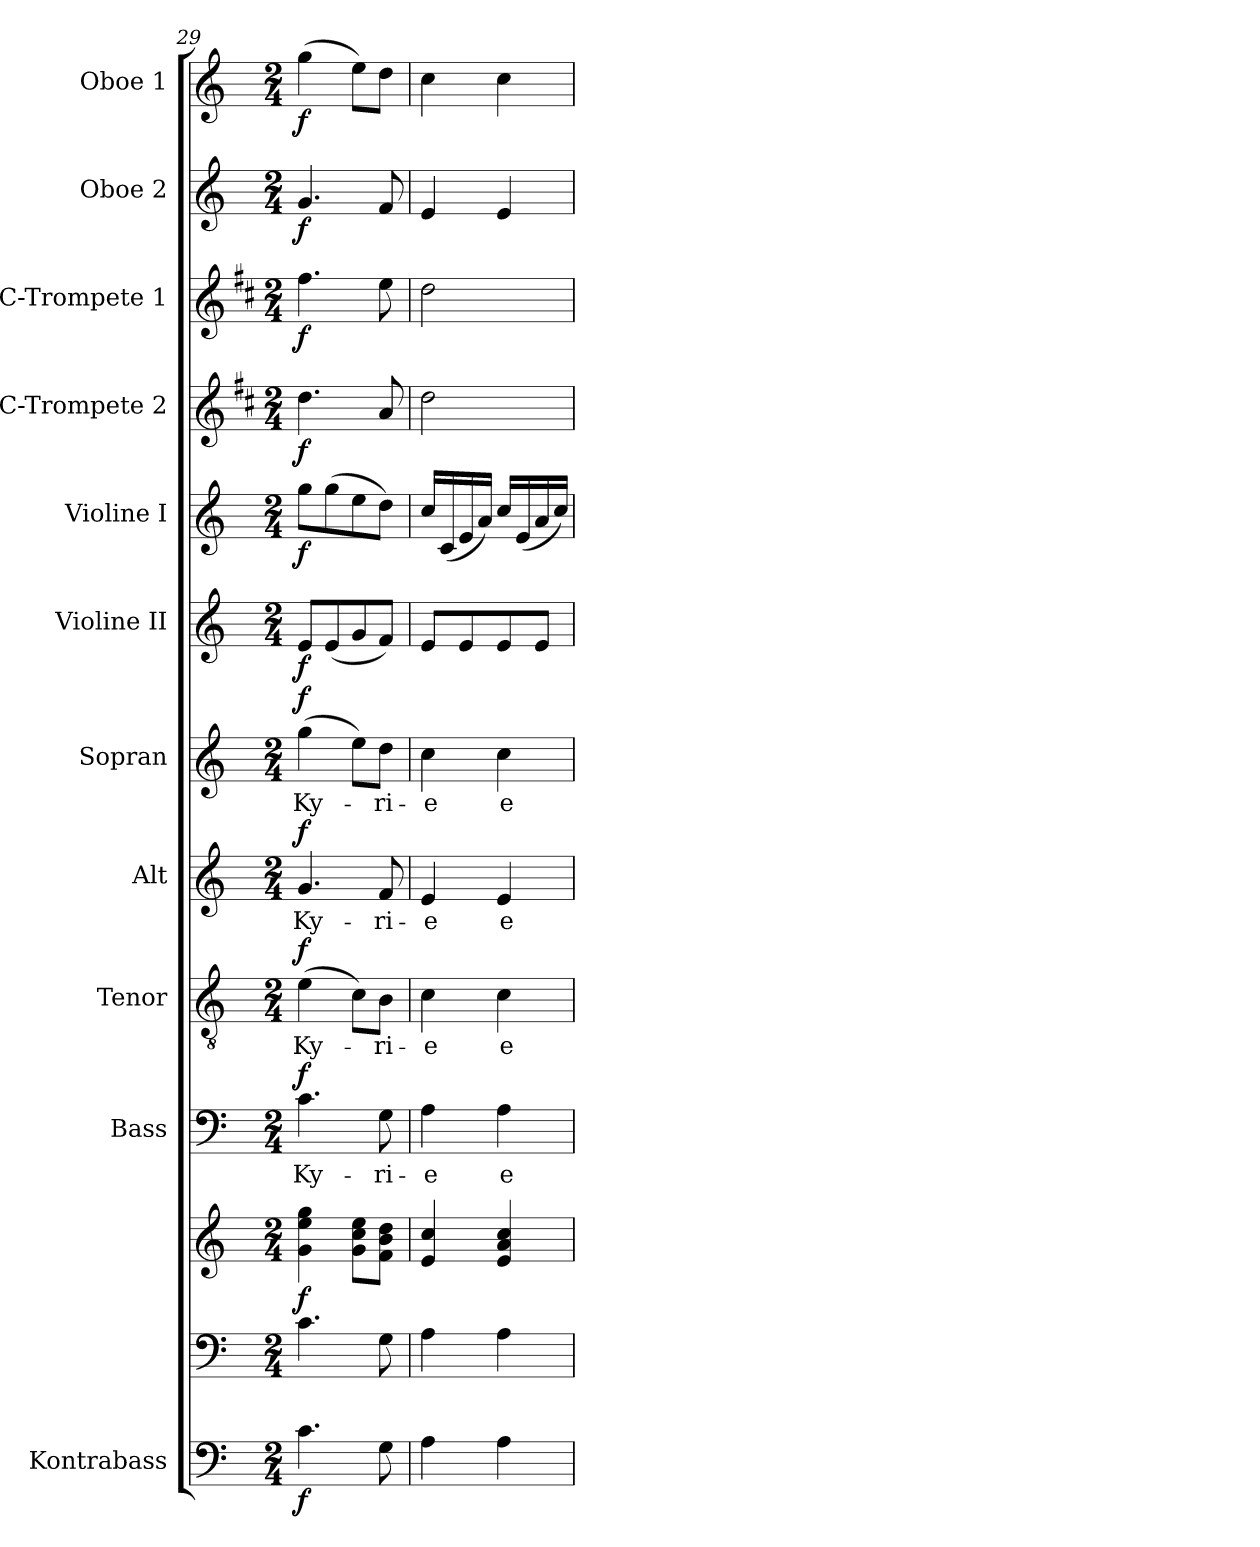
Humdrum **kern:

**kern	**dynam	**kern	**kern	**dynam	**kern	**text	**dynam	**kern	**text	**dynam	**kern	**text	**dynam	**kern	**text	**dynam	**kern	**dynam	**kern	**dynam	**kern	**dynam	**kern	**dynam	**kern	**dynam	**kern	**dynam
*part12	*part12	*part11	*part11	*part11	*part10	*part10	*part10	*part9	*part9	*part9	*part8	*part8	*part8	*part7	*part7	*part7	*part6	*part6	*part5	*part5	*part4	*part4	*part3	*part3	*part2	*part2	*part1	*part1
*staff13	*staff13	*staff12	*staff11	*staff11/12	*staff10	*staff10	*staff10	*staff9	*staff9	*staff9	*staff8	*staff8	*staff8	*staff7	*staff7	*staff7	*staff6	*staff6	*staff5	*staff5	*staff4	*staff4	*staff3	*staff3	*staff2	*staff2	*staff1	*staff1
*I"Kontrabass	*	*	*	*	*I"Bass	*	*	*I"Tenor	*	*	*I"Alt	*	*	*I"Sopran	*	*	*I"Violine II	*	*I"Violine I	*	*I"C-Trompete 2	*	*I"C-Trompete 1	*	*I"Oboe 2	*	*I"Oboe 1	*
*I'Kb.	*	*	*	*	*I'B.	*	*	*I'T.	*	*	*I'A.	*	*	*I'S.	*	*	*I'Vl. II	*	*I'Vl. I	*	*I'C Trp. 2	*	*I'C Trp. 1	*	*I'Ob. 2	*	*I'Ob. 1	*
*clefF4	*	*clefF4	*clefG2	*	*clefF4	*	*	*clefGv2	*	*	*clefG2	*	*	*clefG2	*	*	*clefG2	*	*clefG2	*	*clefG2	*	*clefG2	*	*clefG2	*	*clefG2	*
*ITrd7c12	*	*	*	*	*	*	*	*	*	*	*	*	*	*	*	*	*	*	*	*	*ITrd1c2	*	*ITrd1c2	*	*	*	*	*
*k[]	*	*k[]	*k[]	*	*k[]	*	*	*k[]	*	*	*k[]	*	*	*k[]	*	*	*k[]	*	*k[]	*	*k[]	*	*k[]	*	*k[]	*	*k[]	*
*C:	*	*C:	*C:	*	*C:	*	*	*C:	*	*	*C:	*	*	*C:	*	*	*C:	*	*C:	*	*C:	*	*C:	*	*C:	*	*C:	*
*M2/4	*	*M2/4	*M2/4	*	*M2/4	*	*	*M2/4	*	*	*M2/4	*	*	*M2/4	*	*	*M2/4	*	*M2/4	*	*M2/4	*	*M2/4	*	*M2/4	*	*M2/4	*
=29	=29	=29	=29	=29	=29	=29	=29	=29	=29	=29	=29	=29	=29	=29	=29	=29	=29	=29	=29	=29	=29	=29	=29	=29	=29	=29	=29	=29
!	!LO:DY:b	!	!	!LO:DY:b	!	!LO:LY:b	!LO:DY:a	!	!LO:LY:b	!LO:DY:a	!	!LO:LY:b	!LO:DY:a	!	!LO:LY:b	!LO:DY:a	!	!LO:DY:b	!	!LO:DY:b	!	!LO:DY:b	!	!LO:DY:b	!	!LO:DY:b	!	!LO:DY:b
4.C\	f	4.c\	4g\ 4ee\ 4gg\	f	4.c\	Ky-	f	(>4e\	Ky-	f	4.g/	Ky-	f	(>4gg\	Ky-	f	8e/L	f	8gg\L	f	4.cc\	f	4.ee\	f	4.g/	f	(>4gg\	f
.	.	.	.	.	.	.	.	.	.	.	.	.	.	.	.	.	(<8e/	.	(>8gg\	.	.	.	.	.	.	.	.	.
.	.	.	8g\ 8cc\ 8ee\L	.	.	.	.	8c\L)	.	.	.	.	.	8ee\L)	.	.	8g/	.	8ee\	.	.	.	.	.	.	.	8ee\L)	.
!	!	!	!	!	!	!LO:LY:b	!	!	!LO:LY:b	!	!	!LO:LY:b	!	!	!LO:LY:b	!	!	!	!	!	!	!	!	!	!	!	!	!
8GG\	.	8G\	8f\ 8b\ 8dd\J	.	8G\	-ri-	.	8B\J	-ri-	.	8f/	-ri-	.	8dd\J	-ri-	.	8f/J)	.	8dd\J)	.	8g/	.	8dd\	.	8f/	.	8dd\J	.
=30	=30	=30	=30	=30	=30	=30	=30	=30	=30	=30	=30	=30	=30	=30	=30	=30	=30	=30	=30	=30	=30	=30	=30	=30	=30	=30	=30	=30
!	!	!	!	!	!	!LO:LY:b	!	!	!LO:LY:b	!	!	!LO:LY:b	!	!	!LO:LY:b	!	!	!	!	!	!	!	!	!	!	!	!	!
4AA\	.	4A\	4e/ 4cc/	.	4A\	-e	.	4c\	-e	.	4e/	-e	.	4cc\	-e	.	8e/L	.	16cc/LL	.	2cc\	.	2cc\	.	4e/	.	4cc\	.
.	.	.	.	.	.	.	.	.	.	.	.	.	.	.	.	.	.	.	(<16c/	.	.	.	.	.	.	.	.	.
.	.	.	.	.	.	.	.	.	.	.	.	.	.	.	.	.	8e/	.	16e/	.	.	.	.	.	.	.	.	.
.	.	.	.	.	.	.	.	.	.	.	.	.	.	.	.	.	.	.	16a/JJ)	.	.	.	.	.	.	.	.	.
!	!	!	!	!	!	!LO:LY:b	!	!	!LO:LY:b	!	!	!LO:LY:b	!	!	!LO:LY:b	!	!	!	!	!	!	!	!	!	!	!	!	!
4AA\	.	4A\	4e/ 4a/ 4cc/	.	4A\	e-	.	4c\	e-	.	4e/	e-	.	4cc\	e-	.	8e/	.	16cc/LL	.	.	.	.	.	4e/	.	4cc\	.
.	.	.	.	.	.	.	.	.	.	.	.	.	.	.	.	.	.	.	(<16e/	.	.	.	.	.	.	.	.	.
.	.	.	.	.	.	.	.	.	.	.	.	.	.	.	.	.	8e/J	.	16a/	.	.	.	.	.	.	.	.	.
.	.	.	.	.	.	.	.	.	.	.	.	.	.	.	.	.	.	.	16cc/JJ)	.	.	.	.	.	.	.	.	.
=	=	=	=	=	=	=	=	=	=	=	=	=	=	=	=	=	=	=	=	=	=	=	=	=	=	=	=	=
*-	*-	*-	*-	*-	*-	*-	*-	*-	*-	*-	*-	*-	*-	*-	*-	*-	*-	*-	*-	*-	*-	*-	*-	*-	*-	*-	*-	*-
